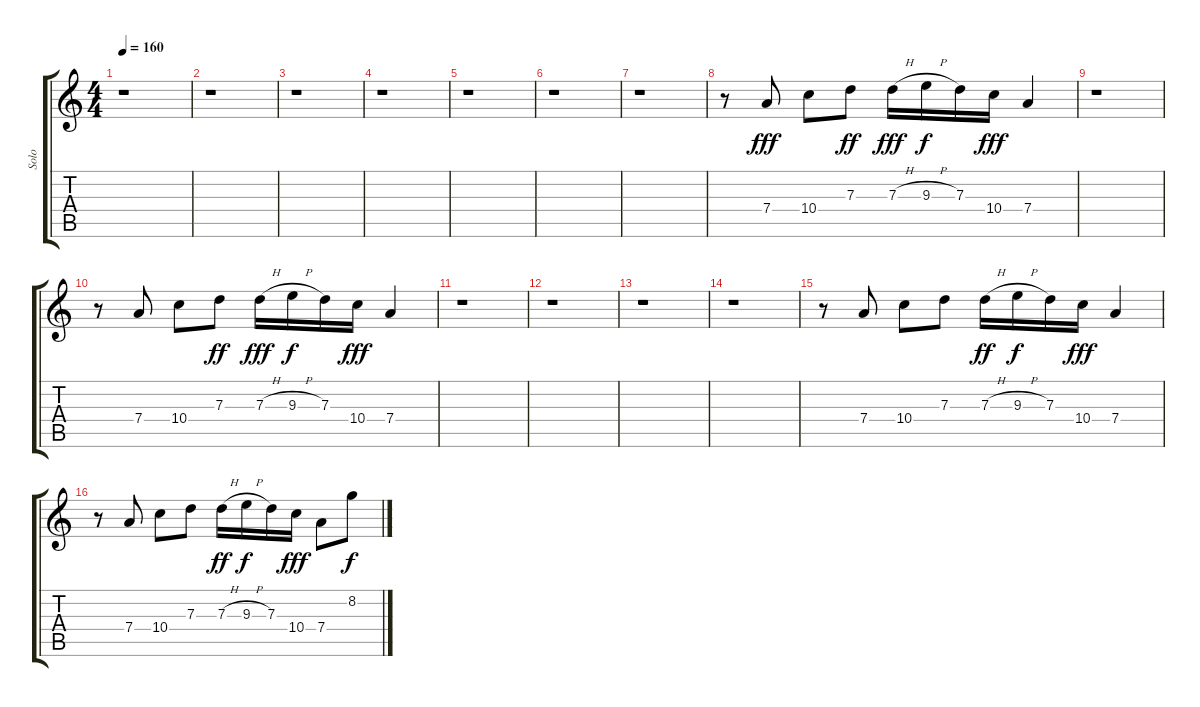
\track ("Solo" "Solo") {instrument acousticguitarnylon}
\staff {score tabs}
\tuning (E4 B3 G3 D3 A2 E2) {hide}
\ts (4 4)
\tempo 160
\clef g2
\ks c
r.1{dy fff} |
r.1 |
r.1 |
r.1 |
r.1 |
r.1 |
r.1 |
r.8 7.4.8 10.4.8 7.3.8{dy ff} 7.3{h}.16{dy fff} 9.3{h}.16{dy f} 7.3.16 10.4.16{dy fff} 7.4.4 |
r.1 |
r.8 7.4.8 10.4.8 7.3.8{dy ff} 7.3{h}.16{dy fff} 9.3{h}.16{dy f} 7.3.16 10.4.16{dy fff} 7.4.4 |
r.1 |
r.1 |
r.1 |
r.1 |
r.8 7.4.8 10.4.8 7.3.8 7.3{h}.16{dy ff} 9.3{h}.16{dy f} 7.3.16 10.4.16{dy fff} 7.4.4 |
r.8 7.4.8 10.4.8 7.3.8 7.3{h}.16{dy ff} 9.3{h}.16{dy f} 7.3.16 10.4.16{dy fff} 7.4.8 8.2.8{dy f}
